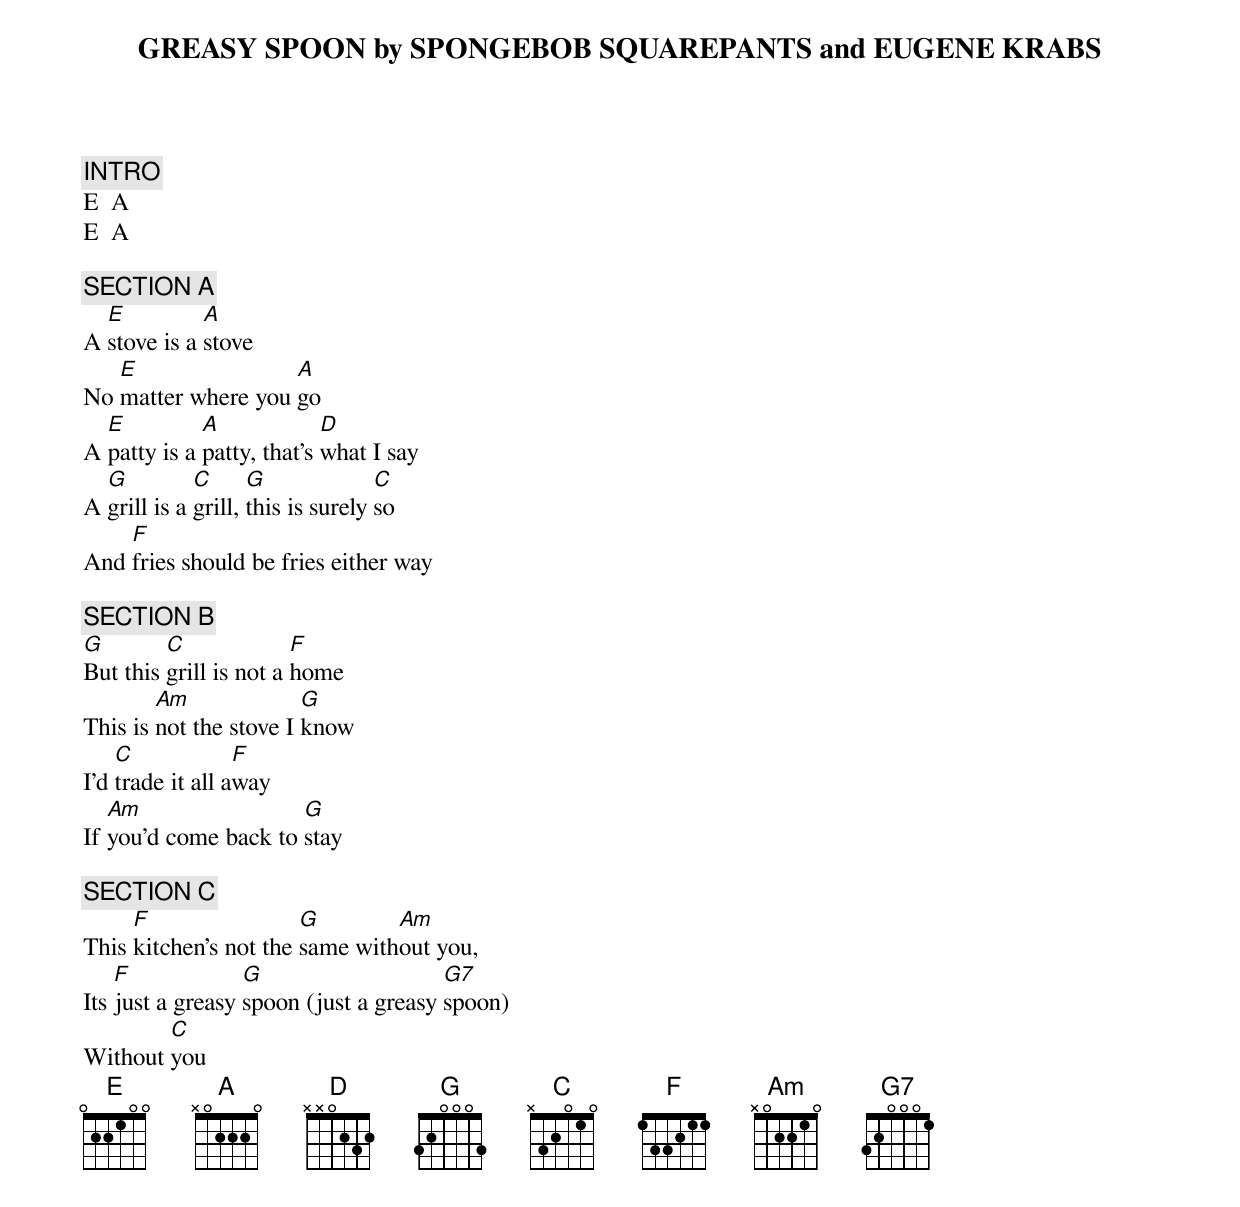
GREASY SPOON by SPONGEBOB SQUAREPANTS and EUGENE KRABS

[INTRO]
E  A
E  A

[SECTION A]
  E          A
A stove is a stove
   E                A
No matter where you go
  E          A             D
A patty is a patty, that's what I say
  G          C      G              C
A grill is a grill, this is surely so
    F
And fries should be fries either way

[SECTION B]
G        C              F
But this grill is not a home
        Am              G
This is not the stove I know
    C             F
I'd trade it all away
   Am                 G
If you'd come back to stay

[SECTION C]
     F                 G        Am
This kitchen's not the same without you,
    F             G                    G7
Its just a greasy spoon (just a greasy spoon)
        C
Without you
